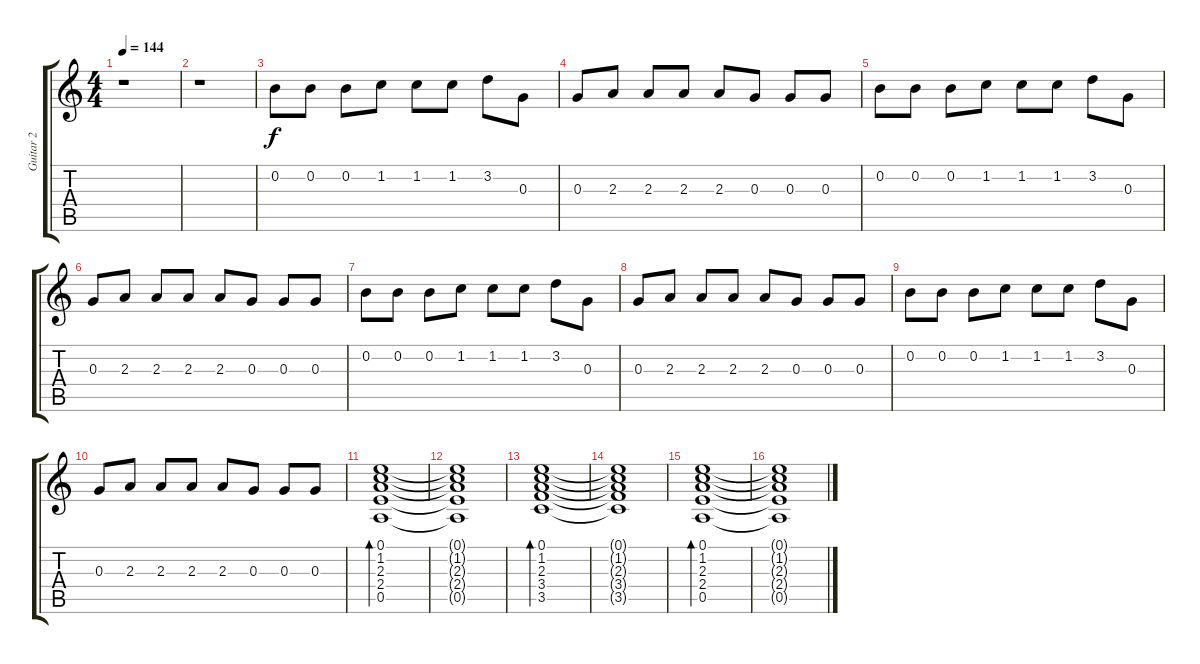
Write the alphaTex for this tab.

\track ("Guitar 2" "Guitar 2") {instrument electricguitarmuted}
\staff {score tabs}
\tuning (E4 B3 G3 D3 A2 E2) {hide}
\ts (4 4)
\tempo 144
\clef g2
\ks c
r.1{dy f} |
r.1 |
0.2.8 0.2.8 0.2.8 1.2.8 1.2.8 1.2.8 3.2.8 0.3.8 |
0.3.8 2.3.8 2.3.8 2.3.8 2.3.8 0.3.8 0.3.8 0.3.8 |
0.2.8 0.2.8 0.2.8 1.2.8 1.2.8 1.2.8 3.2.8 0.3.8 |
0.3.8 2.3.8 2.3.8 2.3.8 2.3.8 0.3.8 0.3.8 0.3.8 |
0.2.8 0.2.8 0.2.8 1.2.8 1.2.8 1.2.8 3.2.8 0.3.8 |
0.3.8 2.3.8 2.3.8 2.3.8 2.3.8 0.3.8 0.3.8 0.3.8 |
0.2.8 0.2.8 0.2.8 1.2.8 1.2.8 1.2.8 3.2.8 0.3.8 |
0.3.8 2.3.8 2.3.8 2.3.8 2.3.8 0.3.8 0.3.8 0.3.8 |
(0.1 1.2 2.3 2.4 0.5).1{bd 240} |
(0.1{t} 1.2{t} 2.3{t} 2.4{t} 0.5{t}).1 |
(0.1 1.2 2.3 3.4 3.5).1{bd 240} |
(0.1{t} 1.2{t} 2.3{t} 3.4{t} 3.5{t}).1 |
(0.1 1.2 2.3 2.4 0.5).1{bd 240} |
(0.1{t} 1.2{t} 2.3{t} 2.4{t} 0.5{t}).1
